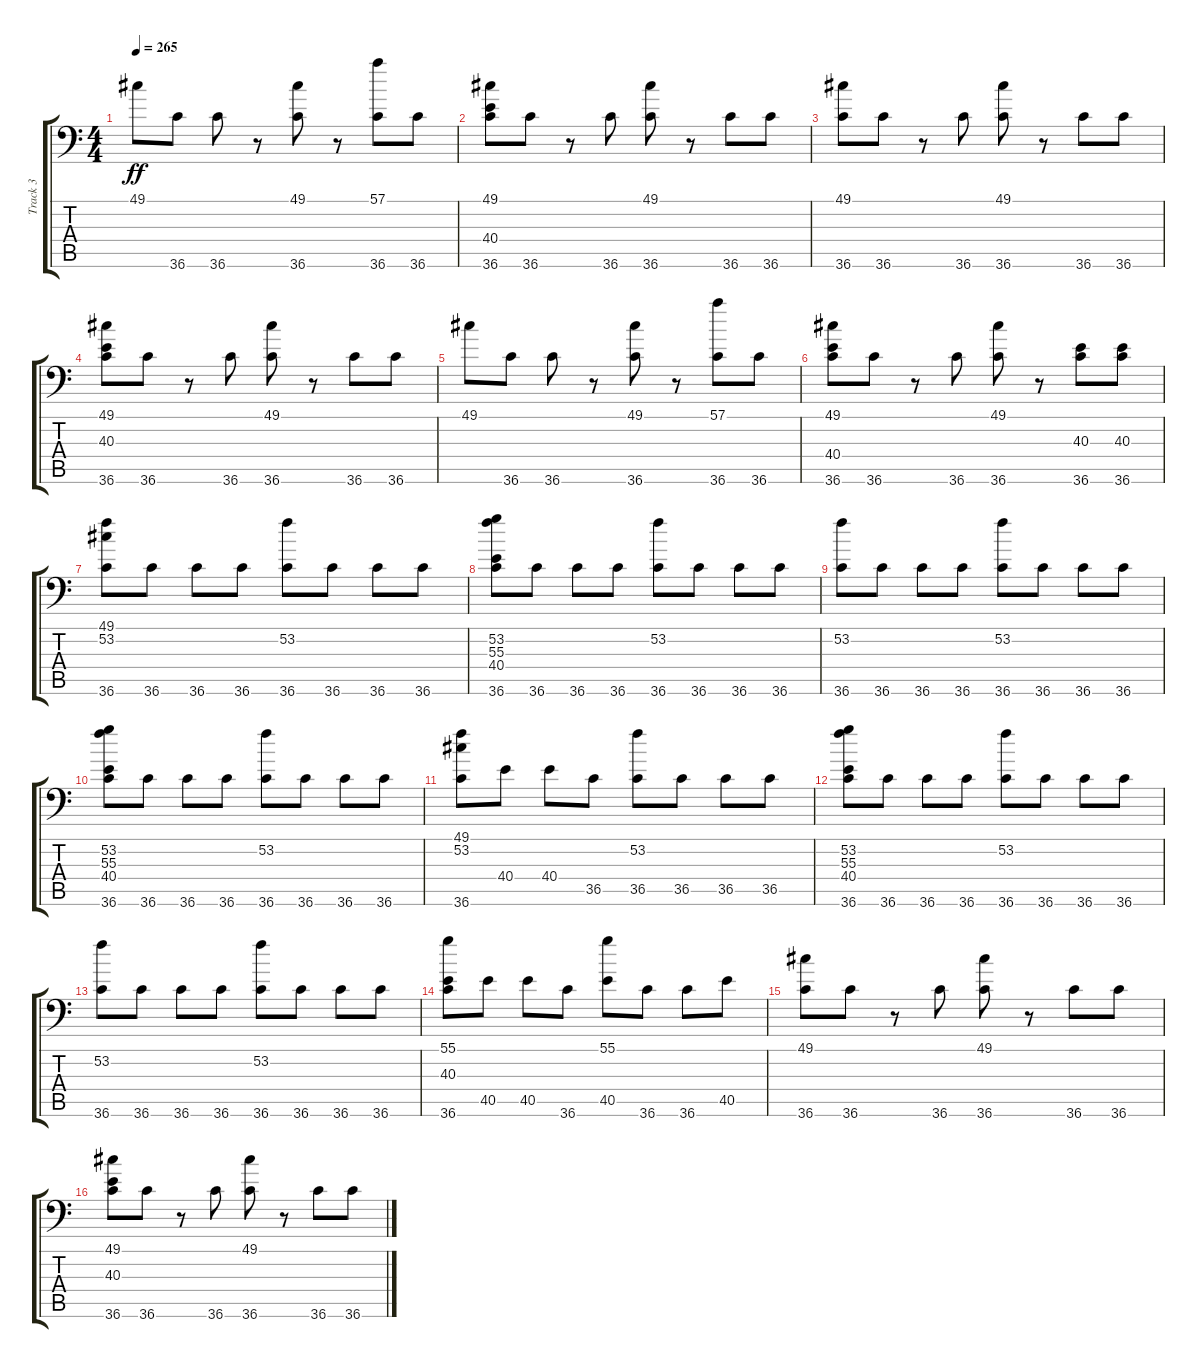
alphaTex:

\track ("Track 3" "Track 3") {instrument acousticgrandpiano}
\staff {score tabs}
\tuning (C-1 C-1 C-1 C-1 C-1 C-1) {hide}
\ts (4 4)
\tempo 265
\clef f4
\ks c
49.1.8{dy ff} 36.6.8 36.6.8 r.8 (49.1 36.6).8 r.8 (57.1 36.6).8 36.6.8 |
(49.1 40.4 36.6).8 36.6.8 r.8 36.6.8 (49.1 36.6).8 r.8 36.6.8 36.6.8 |
(49.1 36.6).8 36.6.8 r.8 36.6.8 (49.1 36.6).8 r.8 36.6.8 36.6.8 |
(49.1 40.3 36.6).8 36.6.8 r.8 36.6.8 (49.1 36.6).8 r.8 36.6.8 36.6.8 |
49.1.8 36.6.8 36.6.8 r.8 (49.1 36.6).8 r.8 (57.1 36.6).8 36.6.8 |
(49.1 40.4 36.6).8 36.6.8 r.8 36.6.8 (49.1 36.6).8 r.8 (40.3 36.6).8 (40.3 36.6).8 |
(49.1 53.2 36.6).8 36.6.8 36.6.8 36.6.8 (53.2 36.6).8 36.6.8 36.6.8 36.6.8 |
(53.2 55.3 40.4 36.6).8 36.6.8 36.6.8 36.6.8 (53.2 36.6).8 36.6.8 36.6.8 36.6.8 |
(53.2 36.6).8 36.6.8 36.6.8 36.6.8 (53.2 36.6).8 36.6.8 36.6.8 36.6.8 |
(53.2 55.3 40.4 36.6).8 36.6.8 36.6.8 36.6.8 (53.2 36.6).8 36.6.8 36.6.8 36.6.8 |
(49.1 53.2 36.6).8 40.4.8 40.4.8 36.5.8 (53.2 36.5).8 36.5.8 36.5.8 36.5.8 |
(53.2 55.3 40.4 36.6).8 36.6.8 36.6.8 36.6.8 (53.2 36.6).8 36.6.8 36.6.8 36.6.8 |
(53.2 36.6).8 36.6.8 36.6.8 36.6.8 (53.2 36.6).8 36.6.8 36.6.8 36.6.8 |
(55.1 40.3 36.6).8 40.5.8 40.5.8 36.6.8 (55.1 40.5).8 36.6.8 36.6.8 40.5.8 |
(49.1 36.6).8 36.6.8 r.8 36.6.8 (49.1 36.6).8 r.8 36.6.8 36.6.8 |
(49.1 40.3 36.6).8 36.6.8 r.8 36.6.8 (49.1 36.6).8 r.8 36.6.8 36.6.8
